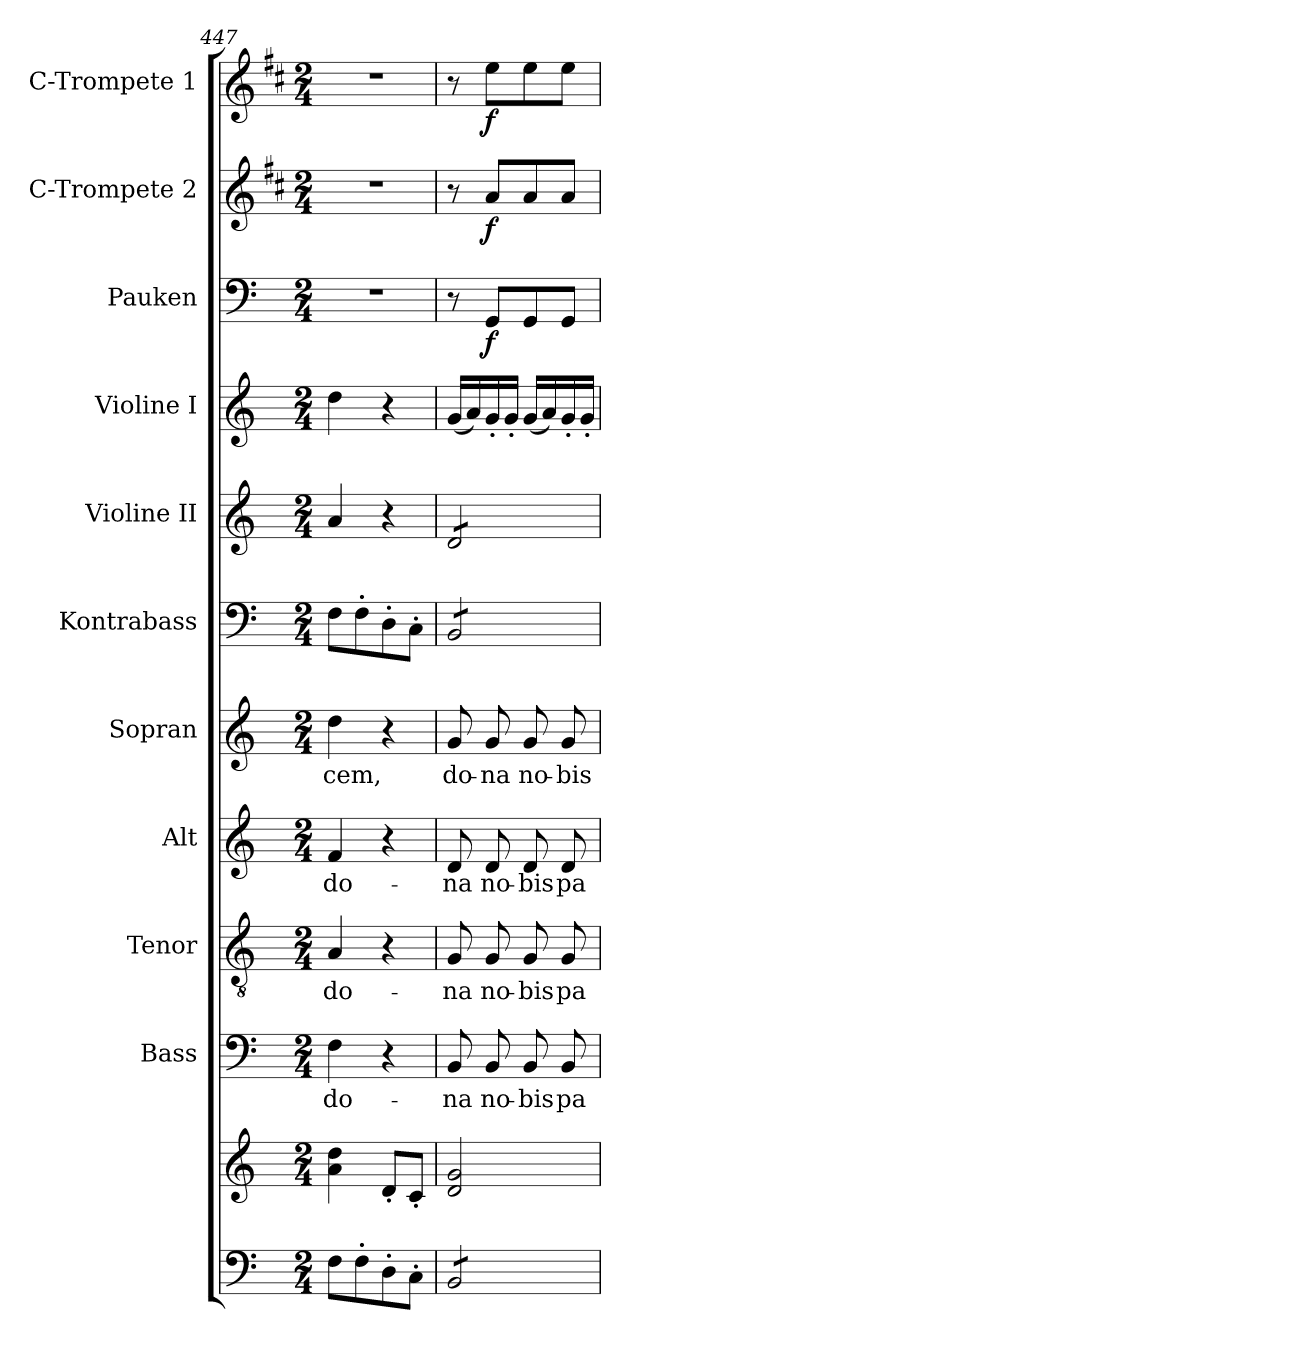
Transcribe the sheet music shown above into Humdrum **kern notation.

**kern	**kern	**kern	**text	**kern	**text	**kern	**text	**kern	**text	**kern	**kern	**kern	**kern	**dynam	**kern	**dynam	**kern	**dynam
*part11	*part11	*part10	*part10	*part9	*part9	*part8	*part8	*part7	*part7	*part6	*part5	*part4	*part3	*part3	*part2	*part2	*part1	*part1
*staff12	*staff11	*staff10	*staff10	*staff9	*staff9	*staff8	*staff8	*staff7	*staff7	*staff6	*staff5	*staff4	*staff3	*staff3	*staff2	*staff2	*staff1	*staff1
*	*	*I"Bass	*	*I"Tenor	*	*I"Alt	*	*I"Sopran	*	*I"Kontrabass	*I"Violine II	*I"Violine I	*I"Pauken	*	*I"C-Trompete 2	*	*I"C-Trompete 1	*
*	*	*I'B.	*	*I'T.	*	*I'A.	*	*I'S.	*	*I'Kb.	*I'Vl. II	*I'Vl. I	*I'Pk.	*	*I'C Trp. 2	*	*I'C Trp. 1	*
*clefF4	*clefG2	*clefF4	*	*clefGv2	*	*clefG2	*	*clefG2	*	*clefF4	*clefG2	*clefG2	*clefF4	*	*clefG2	*	*clefG2	*
*	*	*	*	*	*	*	*	*	*	*ITrd7c12	*	*	*	*	*ITrd1c2	*	*ITrd1c2	*
*k[]	*k[]	*k[]	*	*k[]	*	*k[]	*	*k[]	*	*k[]	*k[]	*k[]	*k[]	*	*k[]	*	*k[]	*
*C:	*C:	*C:	*	*C:	*	*C:	*	*C:	*	*C:	*C:	*C:	*C:	*	*C:	*	*C:	*
*M2/4	*M2/4	*M2/4	*	*M2/4	*	*M2/4	*	*M2/4	*	*M2/4	*M2/4	*M2/4	*M2/4	*	*M2/4	*	*M2/4	*
=447	=447	=447	=447	=447	=447	=447	=447	=447	=447	=447	=447	=447	=447	=447	=447	=447	=447	=447
!	!	!	!LO:LY:b	!	!LO:LY:b	!	!LO:LY:b	!	!LO:LY:b	!	!	!	!	!	!	!	!	!
8F\L	4a\ 4dd\	4F\	do-	4A/	do-	4f/	do-	4dd\	-cem,	8FF\L	4a/	4dd\	2r	.	2r	.	2r	.
8F'>\	.	.	.	.	.	.	.	.	.	8FF'>\	.	.	.	.	.	.	.	.
8D'>\	8d'</L	4r	.	4r	.	4r	.	4r	.	8DD'>\	4r	4r	.	.	.	.	.	.
8C'>\J	8c'</J	.	.	.	.	.	.	.	.	8CC'>\J	.	.	.	.	.	.	.	.
=448	=448	=448	=448	=448	=448	=448	=448	=448	=448	=448	=448	=448	=448	=448	=448	=448	=448	=448
!	!	!	!LO:LY:b	!	!LO:LY:b	!	!LO:LY:b	!	!LO:LY:b	!	!	!	!	!	!	!	!	!
*tremolo	*	*	*	*	*	*	*	*	*	*	*	*	*	*	*	*	*	*
*	*	*	*	*	*	*	*	*	*	*tremolo	*	*	*	*	*	*	*	*
*	*	*	*	*	*	*	*	*	*	*	*tremolo	*	*	*	*	*	*	*
8BB/L	2d/ 2g/	8BB/	-na	8G/	-na	8d/	-na	8g/	do-	8BBB/L	8d/L	(<16g/LL	8r	.	8r	.	8r	.
.	.	.	.	.	.	.	.	.	.	.	.	16a/)	.	.	.	.	.	.
!	!	!	!LO:LY:b	!	!LO:LY:b	!	!LO:LY:b	!	!LO:LY:b	!	!	!	!	!LO:DY:b	!	!LO:DY:b	!	!LO:DY:b
8BB/	.	8BB/	no-	8G/	no-	8d/	no-	8g/	-na	8BBB/	8d/	16g'</	8GG/L	f	8g/L	f	8dd\L	f
.	.	.	.	.	.	.	.	.	.	.	.	16g'</JJ	.	.	.	.	.	.
!	!	!	!LO:LY:b	!	!LO:LY:b	!	!LO:LY:b	!	!LO:LY:b	!	!	!	!	!	!	!	!	!
8BB/	.	8BB/	-bis	8G/	-bis	8d/	-bis	8g/	no-	8BBB/	8d/	(<16g/LL	8GG/	.	8g/	.	8dd\	.
.	.	.	.	.	.	.	.	.	.	.	.	16a/)	.	.	.	.	.	.
!	!	!	!LO:LY:b	!	!LO:LY:b	!	!LO:LY:b	!	!LO:LY:b	!	!	!	!	!	!	!	!	!
8BB/J	.	8BB/	pa-	8G/	pa-	8d/	pa-	8g/	-bis	8BBB/J	8d/J	16g'</	8GG/J	.	8g/J	.	8dd\J	.
*	*	*	*	*	*	*	*	*	*	*	*Xtremolo	*	*	*	*	*	*	*
*	*	*	*	*	*	*	*	*	*	*Xtremolo	*	*	*	*	*	*	*	*
*Xtremolo	*	*	*	*	*	*	*	*	*	*	*	*	*	*	*	*	*	*
.	.	.	.	.	.	.	.	.	.	.	.	16g'</JJ	.	.	.	.	.	.
=	=	=	=	=	=	=	=	=	=	=	=	=	=	=	=	=	=	=
*-	*-	*-	*-	*-	*-	*-	*-	*-	*-	*-	*-	*-	*-	*-	*-	*-	*-	*-
